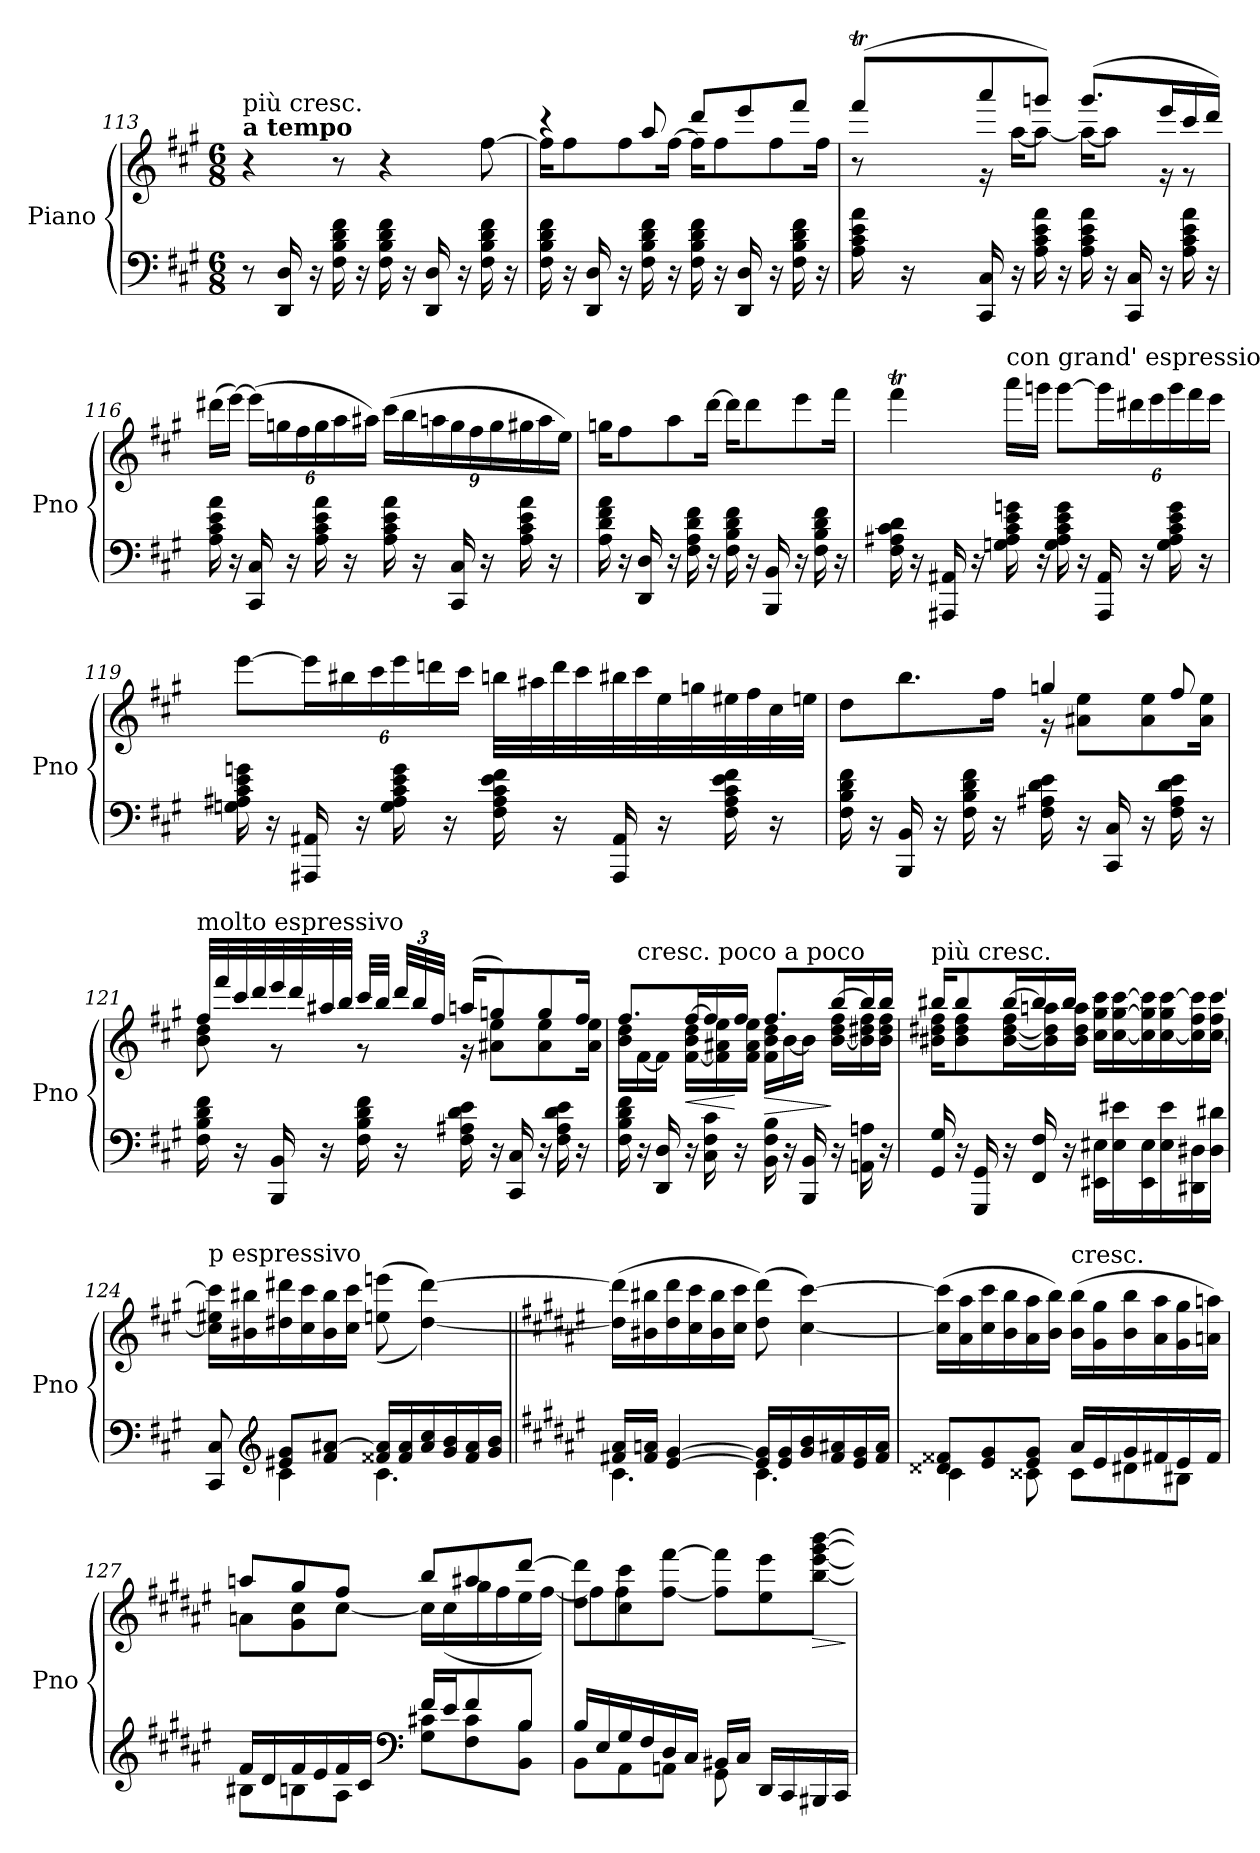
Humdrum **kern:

**kern	**kern	**dynam
*part1	*part1	*part1
*staff2	*staff1	*staff1/2
*I"Piano	*	*
*I'Pno	*	*
*clefF4	*clefG2	*
*k[f#c#g#]	*k[f#c#g#]	*
*A:	*A:	*
*M6/8	*M6/8	*
=113	=113	=113
!	!LO:TX:a:B:t=a tempo	!
!	!LO:TX:a:t=più cresc.	!
8r	4r	.
16DD/ 16D/	.	.
16r	.	.
16F#\ 16B\ 16d\ 16f#\	8r	.
16r	.	.
16F#\ 16B\ 16d\ 16f#\	4r	.
16r	.	.
16DD/ 16D/	.	.
16r	.	.
16F#\ 16B\ 16d\ 16f#\	[8ff#\	.
16r	.	.
!!LO:LB:g=z
=114	=114	=114
*	*^	*
16F#\ 16B\ 16d\ 16f#\	16ff#\KL]	4rccc	.
16r	8ff#\	.	.
16DD/ 16D/	.	.	.
16r	8ff#\	.	.
16F#\ 16B\ 16d\ 16f#\	.	8aa/	.
16r	[16ff#\Jk	.	.
16F#\ 16B\ 16d\ 16f#\	16ff#\KL]	8ddd/L	.
16r	8ff#\	.	.
16DD/ 16D/	.	8eee/	.
16r	8ff#\	.	.
16F#\ 16B\ 16d\ 16f#\	.	8fff#/J	.
16r	16ff#\Jk	.	.
=115	=115	=115	=115
*	*	*^	*
16A\ 16c#\ 16e\ 16a\	(>8fff#T/L	8r	40ryy	.
*	*	*	*Xbrackettup	*
.	.	.	40ggg#LLLyy	.
.	.	.	40fff#yy	.
16r	.	.	.	.
.	.	.	40fffnyy	.
.	.	.	40fff#XJJJyy	.
16CC#/ 16C#/	8aaa/	16r	2ryy	.
16r	.	[16aa\KL	.	.
16A\ 16c#\ 16e\ 16a\	8gggn/J)	8aa\J_	.	.
16r	.	.	.	.
16A\ 16c#\ 16e\ 16a\	(>8.ggg/L	16aa\KL_	.	.
16r	.	8aa\J]	.	.
16CC#/ 16C#/	.	.	.	.
16r	16eee/L	16r	.	.
16A\ 16c#\ 16e\ 16a\	16ccc#/	8r	8ryy	.
16r	16ddd/JJ)	.	.	.
*	*v	*v	*v	*
!!LO:LB:g=z
=116	=116	=116
16A\ 16c#\ 16e\ 16a\	(>16ddd#X\LL	.
16r	[16eee\JJ)	.
16CC#/ 16C#/	(>24eee\LL]	.
.	24ggn\	.
16r	.	.
.	24ff#\	.
16A\ 16c#\ 16e\ 16a\	24gg\	.
.	24aa\	.
16r	.	.
.	24aa#X\JJ)	.
16A\ 16c#\ 16e\ 16a\	(>24ccc#\LL	.
.	24bb\	.
16r	.	.
.	24aan\	.
16CC#/ 16C#/	24gg\	.
.	24ff#\	.
16r	.	.
.	24gg\	.
16A\ 16c#\ 16e\ 16a\	24gg#X\	.
.	24aa\	.
16r	.	.
.	24ee\JJ)	.
=117	=117	=117
16A\ 16d\ 16f#\ 16a\	16ggn\KL	.
16r	8ff#\	.
16DD/ 16D/	.	.
16r	8aa\	.
16F#\ 16A\ 16d\ 16f#\	.	.
16r	[16ddd\Jk	.
16F#\ 16B\ 16d\ 16f#\	16ddd\KL]	.
16r	8ddd\	.
16BBB/ 16BB/	.	.
16r	8eee\	.
16F#\ 16B\ 16d\ 16f#\	.	.
16r	16fff#\Jk	.
!!LO:LB:g=z
=118	=118	=118
16F#\ 16A#X\ 16c#\ 16d\	4fff#T\	.
16r	.	.
16AAA#X/ 16AA#X/	.	.
16r	.	.
!	!LO:TX:a:t=con grand' espressione	!
16Gn\ 16A#\ 16c#\ 16e\ 16gn\	16aaa\LL	.
16r	16gggn\JJ	.
16G\ 16A#\ 16c#\ 16e\ 16g\	[8ggg\L	.
16r	.	.
16AAA#/ 16AA#/	24ggg\L]	.
.	24ddd#X\	.
16r	.	.
.	24eee\	.
16G\ 16A#\ 16c#\ 16e\ 16g\	24ggg\	.
.	24fff#\	.
16r	.	.
.	24eee\JJ	.
!!LO:LB:g=z
=119	=119	=119
16Gn\ 16A#X\ 16c#\ 16e\ 16gn\	[8eee\L	.
16r	.	.
16AAA#X/ 16AA#X/	24eee\L]	.
.	24bb#X\	.
16r	.	.
.	24ccc#\	.
16G\ 16A#\ 16c#\ 16e\ 16g\	24eee\	.
.	24dddn\	.
16r	.	.
.	24ccc#\JJ	.
16F#\ 16A#\ 16c#\ 16e\ 16f#\	32bbn\LLL	.
.	32aa#X\	.
16r	32ddd\	.
.	32ccc#\	.
16AAA#/ 16AA#/	32bb#X\	.
.	32ccc#\	.
16r	32ee\	.
.	32ggn\	.
16F#\ 16A#\ 16c#\ 16e\ 16f#\	32ee#X\	.
.	32ff#\	.
16r	32cc#\	.
.	32een\JJJ	.
!!LO:PB:g=z
=120	=120	=120
*	*^	*
16F#\ 16B\ 16d\ 16f#\	8dd\L	4.ryy	.
16r	.	.	.
16BBB/ 16BB/	8.bb\	.	.
16r	.	.	.
16F#\ 16B\ 16d\ 16f#\	.	.	.
16r	16ff#\Jk	.	.
16F#\ 16A#X\ 16d\ 16e\	4ggn/	16r	.
16r	.	8a#X\ 8ee\L	.
16CC#/ 16C#/	.	.	.
16r	.	8a#\ 8ee\	.
16F#\ 16A#\ 16d\ 16e\	8ff#/	.	.
16r	.	16a#\ 16ee\Jk	.
=121	=121	=121	=121
!	!LO:TX:a:t=molto espressivo	!	!
16F#\ 16B\ 16d\ 16f#\	32ff#/LLL	8b\ 8dd\	.
.	32fff#/	.	.
16r	32ccc#/	.	.
.	32ddd/	.	.
16BBB/ 16BB/	32eee/	8r	.
.	32ddd/	.	.
16r	32aa#X/	.	.
.	32bb/JJJ	.	.
16F#\ 16B\ 16d\ 16f#\	32ccc#/LLL	8r	.
.	32bb/JJJ	.	.
16r	48ddd/LLL	.	.
.	48bb/	.	.
.	48ff#/JJJ	.	.
16F#\ 16A#X\ 16d\ 16e\	(>16aan/KL	16r	.
16r	8ggn/)	8a#X\ 8ee\L	.
16CC#/ 16C#/	.	.	.
16r	8gg/	8a#\ 8ee\	.
16F#\ 16A#\ 16d\ 16e\	.	.	.
16r	16ff#/Jk	16a#\ 16ee\Jk	.
!!LO:LB:g=z	!!
=122	=122	=122	=122
16F#\ 16B\ 16d\ 16f#\	8.ff#/L	16b\ 16dd\LL	.
!	!	!LO:TX:a:t=cresc. poco a poco	!
16r	.	[16f#\	.
16DD/ 16D/	.	16f#\JJ]	.
!	!	!	!LO:HP:b
16r	[16ff#/L	[16f#\ 16b\ 16dd\LL	<
16C#\ 16F#\ 16c#\	16ff#/]	16f#\] 16a#X\ 16ee\	.
16r	16ff#/JJ	16f#\ 16a#\ 16ee\JJ	[
!	!	!	!LO:HP:b
16BB\ 16F#\ 16B\	8.ff#/L	16f#\ 16b\ 16dd\LL	>
16r	.	[16b\	.
16BBB/ 16BB/	.	16b\JJ]	.
16r	[16bb/L	[16b\ 16dd\ 16ff#\LL	]
16AAn\ 16An\	16bb/]	16b\] 16dd#X\ 16ff#\	.
16r	16bb/JJ	16b\ 16dd#\ 16ff#\JJ	.
=123	=123	=123	=123
!	!LO:TX:a:t=più cresc.	!	!
16GG#/ 16G#/	16bb#X/KL	16b#X\ 16dd#X\ 16ff#\KL	.
16r	8bb#/	8b#\ 8dd#\ 8ff#\	.
16GGG#/ 16GG#/	.	.	.
16r	[16bb#/L	[16b#\ [16dd#\ 16ff#\L	.
16FF#/ 16F#/	16bb#/]	16b#\] 16dd#\] 16aan\	.
16r	16bb#/JJ	16b#\ 16dd#\ 16aa\JJ	.
16EE#X\ 16E#X\LL	16cc#\ 16gg#\ 16ccc#\LL	4.ryy	.
16E#\ 16e#X\	[16cc#\ [16gg#\ [16ccc#\	.	.
16EE#\ 16E#\	16cc#\] 16gg#\] 16ccc#\]	.	.
16E#\ 16e#\	[16cc#\ 16gg#\ [16ccc#\	.	.
16DD#X\ 16D#X\	16cc#\] 16ff#\ 16ccc#\]	.	.
16D#\ 16d#X\JJ	[16cc#\ 16ff#\ [16ccc#\JJ	.	.
*	*v	*v	*
!!LO:LB:g=z
=124	=124	=124
*^	*	*
!	!	!LO:TX:a:t=p espressivo	!
8CC#/ 8C#/	8ryy	16cc#\] 16ee#X\ 16ccc#\]LL	.
.	.	16b#X\ 16bb#X\	.
*clefG2	*	*	*
8e#X/ 8g#/L	4c#\	16dd#X\ 16ddd#X\	.
.	.	16cc#\ 16ccc#\	.
8f#/ [8a#X/J	.	16b#\ 16bb#\	.
.	.	16cc#\ 16ccc#\JJ	.
16f##X/ 16a#/]LL	4.c#\	(>(>8een\ 8eeen\	.
16f##/ 16a#/	.	.	.
16a#/ 16cc#/	.	[4dd#\ [4ddd#\))	.
16g#/ 16b/	.	.	.
16f##/ 16a#/	.	.	.
16g#/ 16b/JJ	.	.	.
=125||	=125||	=125||	=125||
*k[f#c#g#d#a#e#]	*	*k[f#c#g#d#a#e#]	*
*F#:	*	*F#:	*
16f#X/ 16a#/LL	4.c#\	(>16dd#\] 16ddd#\]LL	.
16f#/ 16an/JJ	.	16b#X\ 16bb#X\	.
[4e#/ [4g#/	.	16dd#\ 16ddd#\	.
.	.	16cc#\ 16ccc#\	.
.	.	16b#\ 16bb#\	.
.	.	16cc#\ 16ccc#\JJ	.
16e#/] 16g#/]LL	4.c#\	(>8dd#\ 8ddd#\)	.
16e#/ 16g#/	.	.	.
16g#/ 16b/	.	[4cc#\ [4ccc#\)	.
16f#/ 16a#X/	.	.	.
16e#/ 16g#/	.	.	.
16f#/ 16a#/JJ	.	.	.
!!LO:LB:g=z
=126	=126	=126	=126
8d##X/ 8f##X/L	4c#\	(>16cc#\] 16ccc#\]LL	.
.	.	16a#\ 16aa#\	.
8e#/ 8g#/	.	16cc#\ 16ccc#\	.
.	.	16b\ 16bb\	.
8e#/ 8g#/J	8c##X\	16a#\ 16aa#\	.
.	.	16b\ 16bb\JJ)	.
!	!	!LO:TX:a:t=cresc.	!
16a#/LL	8c##\L	(>16b\ 16bb\LL	.
16e#/	.	16g#\ 16gg#\	.
16g#/	8d#X\	16b\ 16bb\	.
16f#X/	.	16a#\ 16aa#\	.
16e#/	8B#X\J	16g#\ 16gg#\	.
16f#/JJ	.	16an\ 16aan\JJ)	.
=127	=127	=127	=127
*	*	*^	*
16f#/LL	8B#X\L	8aan/L	8an\L	.
16d#/	.	.	.	.
16f#/	8Bn\	8gg#/	8g#\ 8cc#\	.
16e#/	.	.	.	.
16f#/	8A#\J	8ff#/J	[8cc#\J	.
16c#/JJ	.	.	.	.
*clefF4	*	*	*	*
16f#/LL	8G#\ 8c#X\L	8bb/L	16cc#\LL]	.
16e#/J	.	.	(<16cc#\	.
8f#/	8F#\ 8c#\	8aa#X/	16gg#\	.
.	.	.	16ff#\	.
8B/J	8BB\ 8B\J	[8ddd#/J	16ee#\	.
.	.	.	[16ff#\JJ)	.
!!LO:LB:g=z	!!
=128	=128	=128	=128	=128
16B/LL	8BB\L	8dd#\ 8ddd#\]L	8ff#\L]	.
16E#/	.	.	.	.
16G#/	8AA#\	8cc#\ 8ccc#\	8ff#\J	.
16F#/	.	.	.	.
16D#/	8AAn\J	[8ff#\ [8fff#\J	2ryy	.
16C#/JJ	.	.	.	.
16BB#X/LL	8GG#\	8ff#\] 8fff#\]L	.	.
16C#/JJ	.	.	.	.
16DD#/LL	4ryy	8ee#\ 8eee#\	.	.
16CC#/	.	.	.	.
!	!	!	!	!LO:HP:b
16BBB#X/	.	[8bb\ [8eee#\ [8ggg#\ [8bbb\J	.	>
16CC#/JJ	.	.	.	.
*v	*v	*	*	*
*	*v	*v	*
.	.	]
=	=	=
*-	*-	*-
